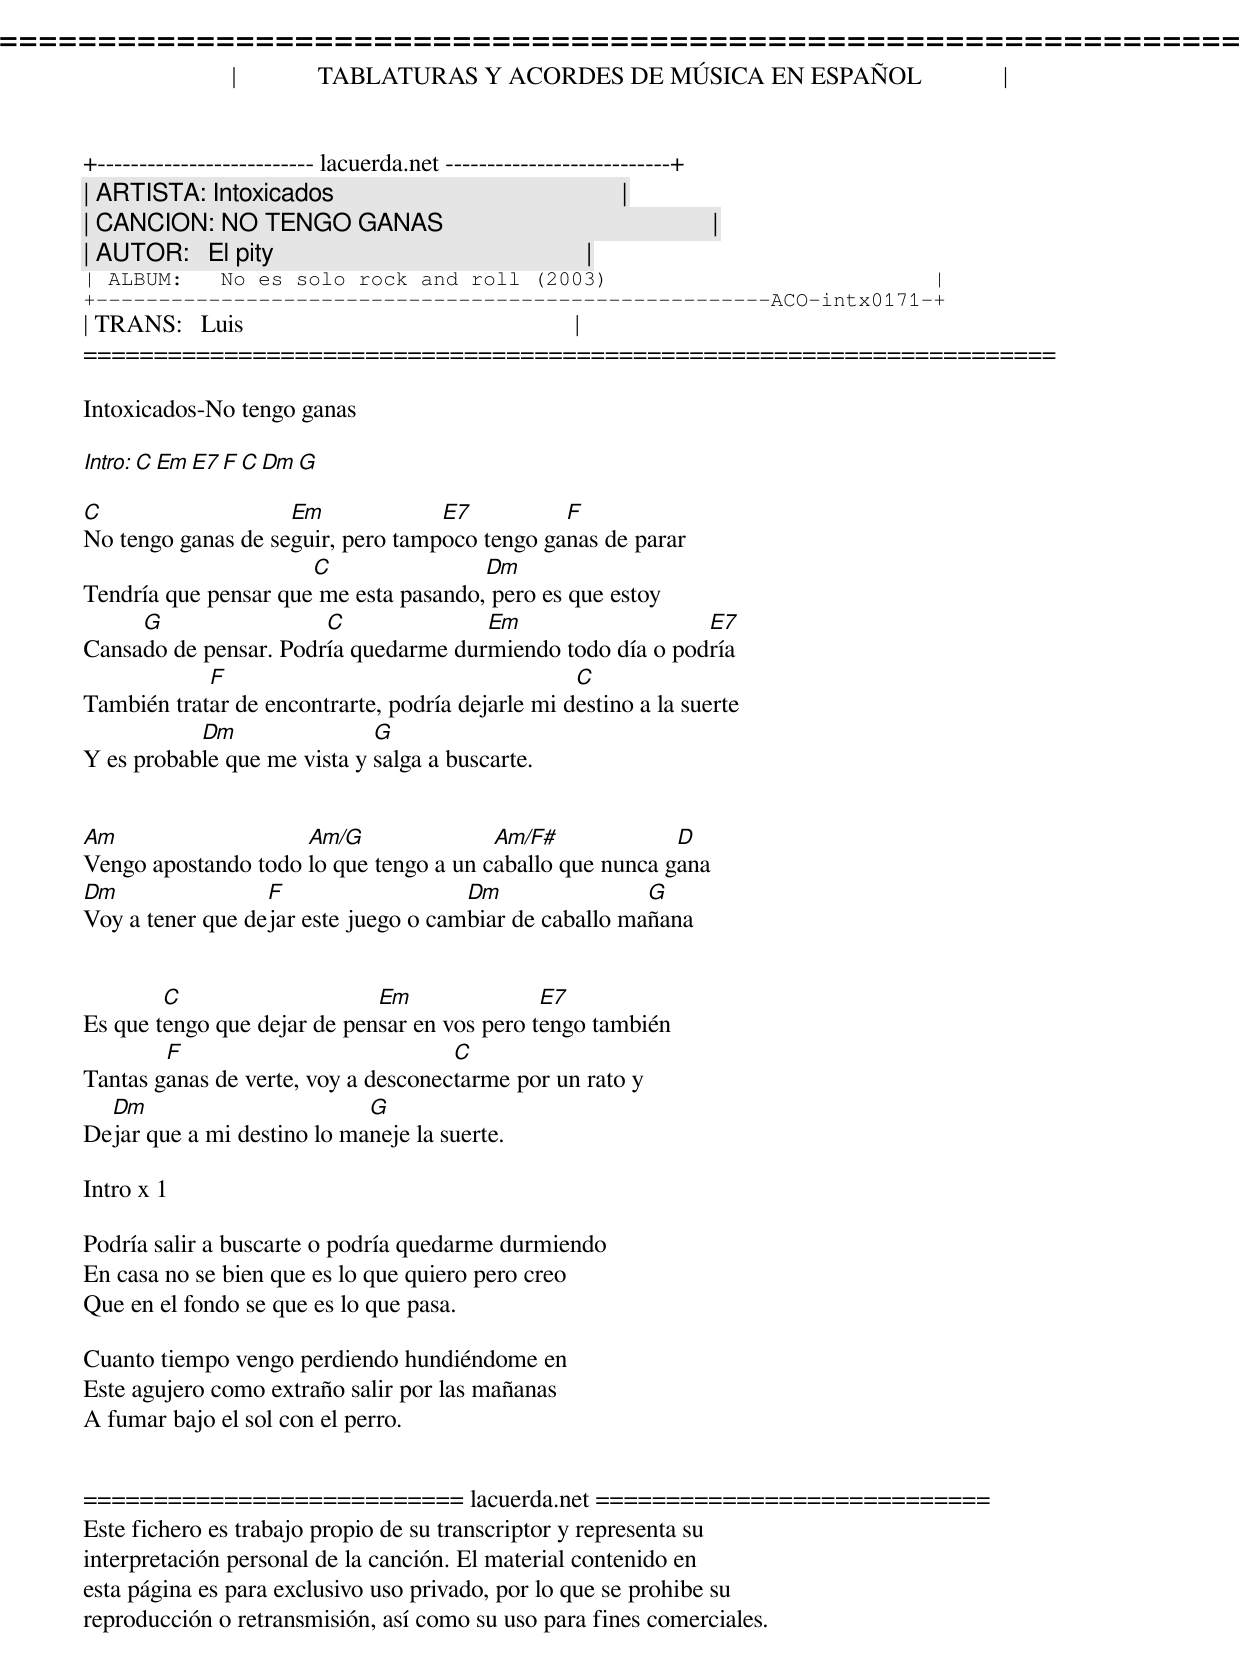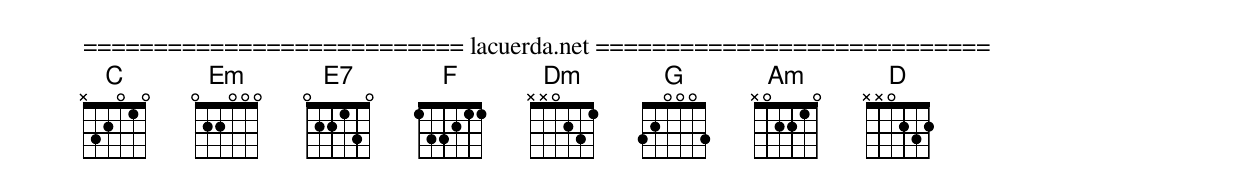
=====================================================================
|             TABLATURAS Y ACORDES DE MÚSICA EN ESPAÑOL             |
+-------------------------- lacuerda.net ---------------------------+
| ARTISTA: Intoxicados                                              |
| CANCION: NO TENGO GANAS                                           |
| AUTOR:   El pity                                                  |
| ALBUM:   No es solo rock and roll (2003)                          |
+------------------------------------------------------ACO-intx0171-+
| TRANS:   Luis                                                     |
=====================================================================

Intoxicados-No tengo ganas

Intro: C  Em  E7  F  C  Dm  G

C                   Em             E7          F
No tengo ganas de seguir, pero tampoco tengo ganas de parar
                      C                Dm
Tendría que pensar que me esta pasando, pero es que estoy
     G                 C              Em                   E7
Cansado de pensar. Podría quedarme durmiendo todo día o podría
            F                                     C
También tratar de encontrarte, podría dejarle mi destino a la suerte
           Dm                G
Y es probable que me vista y salga a buscarte.


Am                   Am/G               Am/F#             D
Vengo apostando todo lo que tengo a un caballo que nunca gana
Dm                F                   Dm                G
Voy a tener que dejar este juego o cambiar de caballo mañana


        C                    Em               E7
Es que tengo que dejar de pensar en vos pero tengo también
        F                            C
Tantas ganas de verte, voy a desconectarme por un rato y
  Dm                        G
Dejar que a mi destino lo maneje la suerte.

Intro x 1

Podría salir a buscarte o podría quedarme durmiendo
En casa no se bien que es lo que quiero pero creo
Que en el fondo se que es lo que pasa.

Cuanto tiempo vengo perdiendo hundiéndome en
Este agujero como extraño salir por las mañanas
A fumar bajo el sol con el perro.


=========================== lacuerda.net ============================
Este fichero es trabajo propio de su transcriptor y representa su
interpretación personal de la canción. El material contenido en
esta página es para exclusivo uso privado, por lo que se prohibe su
reproducción o retransmisión, así como su uso para fines comerciales.
=========================== lacuerda.net ============================
